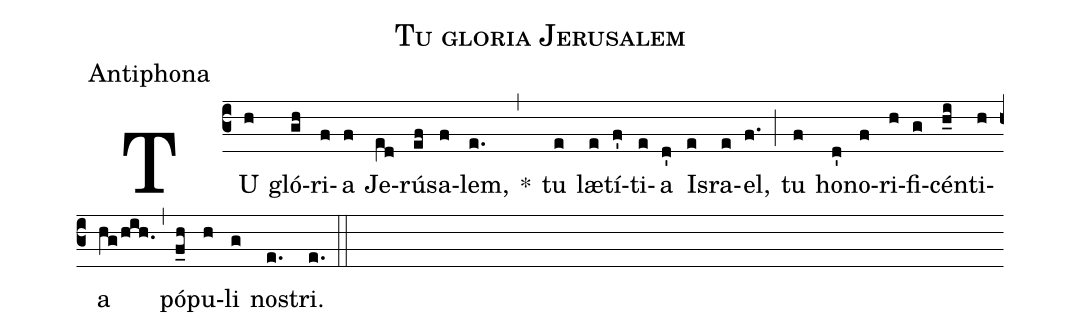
name:Tu gloria Jerusalem;
office-part:Antiphona;
%%
(c3) TU(h) gló(gh)ri(f)a(f) Je(e[ll:1]d)rú(ef)sa(f)lem,(e.) *(,) tu(e) læ(e)tí(f')ti(e)a(d') Is(e)ra(e)el,(f.) (;) tu(f) ho(d')no(f)ri(h)fi(g)cén(h_i)ti(h)a(hg/hih.) (,) pó(f_h)pu(h)li(g) no(e.)stri.(e.) (::)

%<eu>E(h) u(h) o(f) u(h) a(i) e.</eu>(h.) (::)
